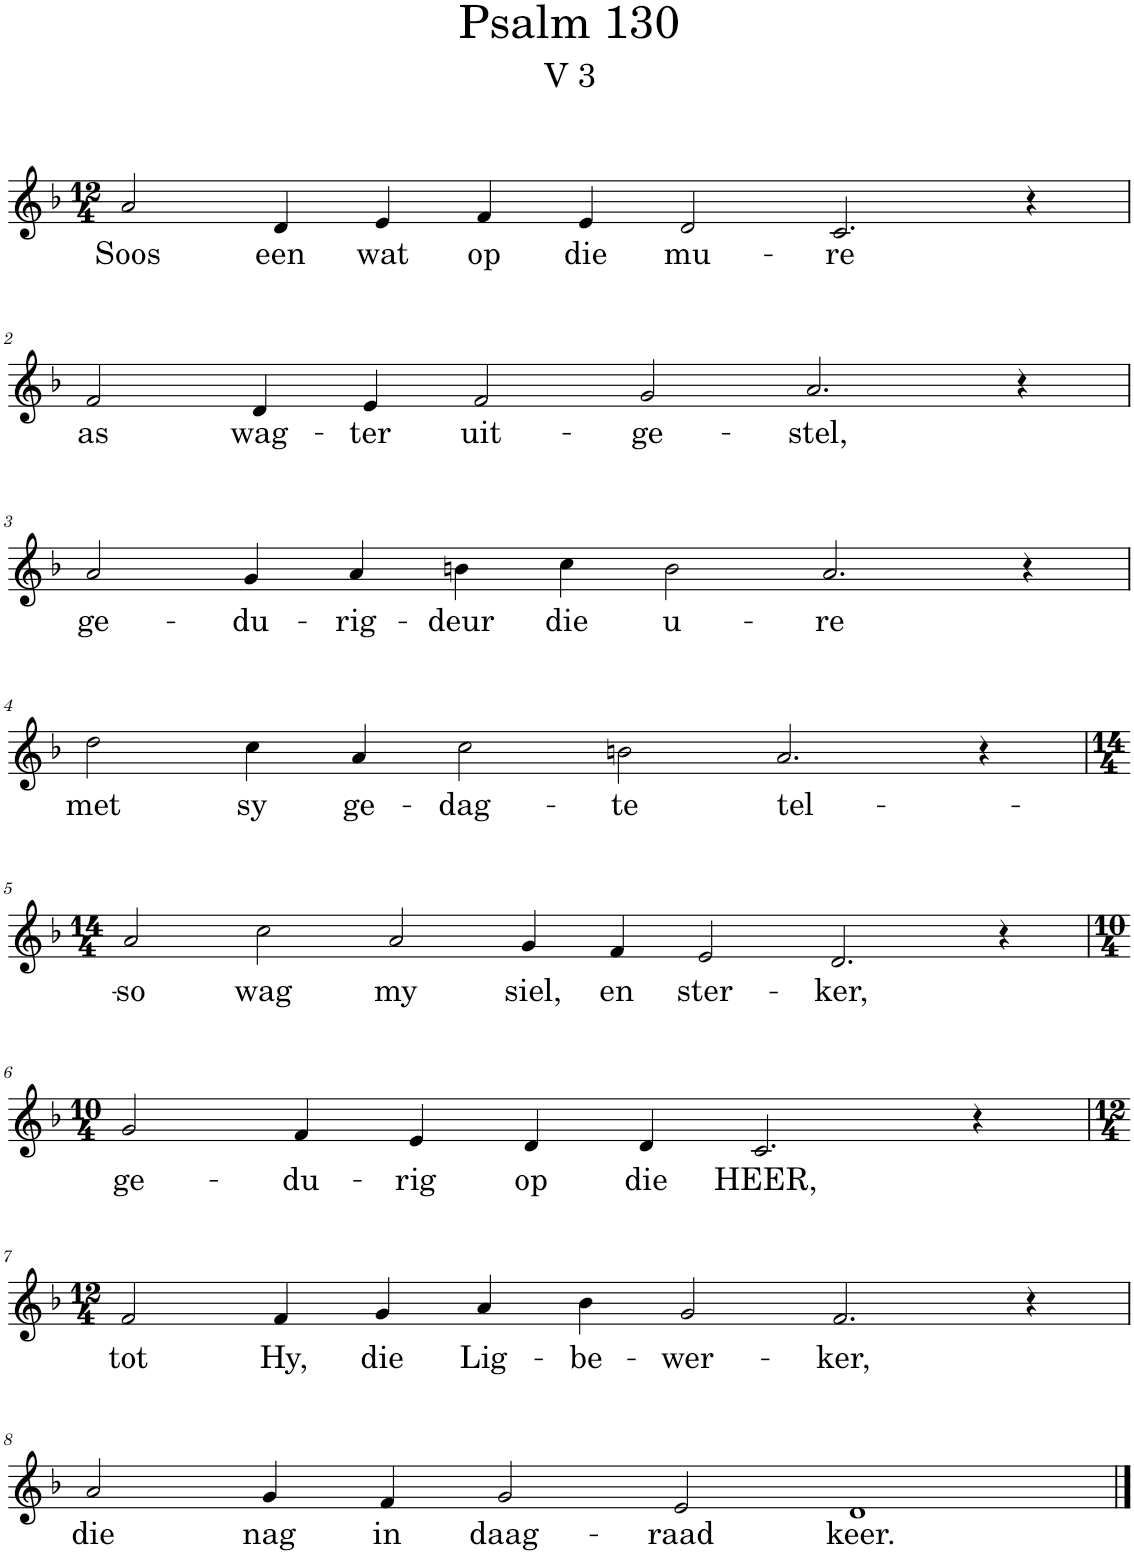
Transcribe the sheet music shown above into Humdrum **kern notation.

**kern	**text
*part1	*part1
*staff1	*staff1
*I"Pipe Organ	*
*I'Org.	*
*clefG2	*
*k[b-]	*
*M12/4	*
=1	=1
!	!LO:LY:b
2a/	Soos
!	!LO:LY:b
4d/	een
!	!LO:LY:b
4e/	wat
!	!LO:LY:b
4f/	op
!	!LO:LY:b
4e/	die
!	!LO:LY:b
2d/	mu-
!	!LO:LY:b
2.c/	-re
4r	.
!!LO:LB:g=z
=2	=2
!	!LO:LY:b
2f/	as
!	!LO:LY:b
4d/	wag-
!	!LO:LY:b
4e/	-ter
!	!LO:LY:b
2f/	uit-
!	!LO:LY:b
2g/	-ge-
!	!LO:LY:b
2.a/	-stel,
4r	.
!!LO:LB:g=z
=3	=3
!	!LO:LY:b
2a/	ge-
!	!LO:LY:b
4g/	-du-
!	!LO:LY:b
4a/	-rig-
!	!LO:LY:b
4bn\	-deur
!	!LO:LY:b
4cc\	die
!	!LO:LY:b
2b\	u-
!	!LO:LY:b
2.a/	-re
4r	.
!!LO:LB:g=z
=4	=4
!	!LO:LY:b
2dd\	met
!	!LO:LY:b
4cc\	sy
!	!LO:LY:b
4a/	ge-
!	!LO:LY:b
2cc\	-dag-
!	!LO:LY:b
2bn\	-te
!	!LO:LY:b
2.a/	tel-
4r	.
!!LO:LB:g=z
=5	=5
*M14/4	*
!	!LO:LY:b
2a/	-so
!	!LO:LY:b
2cc\	wag
!	!LO:LY:b
2a/	my
!	!LO:LY:b
4g/	siel,
!	!LO:LY:b
4f/	en
!	!LO:LY:b
2e/	ster-
!	!LO:LY:b
2.d/	-ker,
4r	.
!!LO:LB:g=z
=6	=6
*M10/4	*
!	!LO:LY:b
2g/	ge-
!	!LO:LY:b
4f/	-du-
!	!LO:LY:b
4e/	-rig
!	!LO:LY:b
4d/	op
!	!LO:LY:b
4d/	die
!	!LO:LY:b
2.c/	HEER,
4r	.
!!LO:LB:g=z
=7	=7
*M12/4	*
!	!LO:LY:b
2f/	tot
!	!LO:LY:b
4f/	Hy,
!	!LO:LY:b
4g/	die
!	!LO:LY:b
4a/	Lig-
!	!LO:LY:b
4b-\	-be-
!	!LO:LY:b
2g/	-wer-
!	!LO:LY:b
2.f/	-ker,
4r	.
!!LO:LB:g=z
=8	=8
!	!LO:LY:b
2a/	die
!	!LO:LY:b
4g/	nag
!	!LO:LY:b
4f/	in
!	!LO:LY:b
2g/	daag-
!	!LO:LY:b
2e/	-raad
!	!LO:LY:b
1d	keer.
==	==
*-	*-
